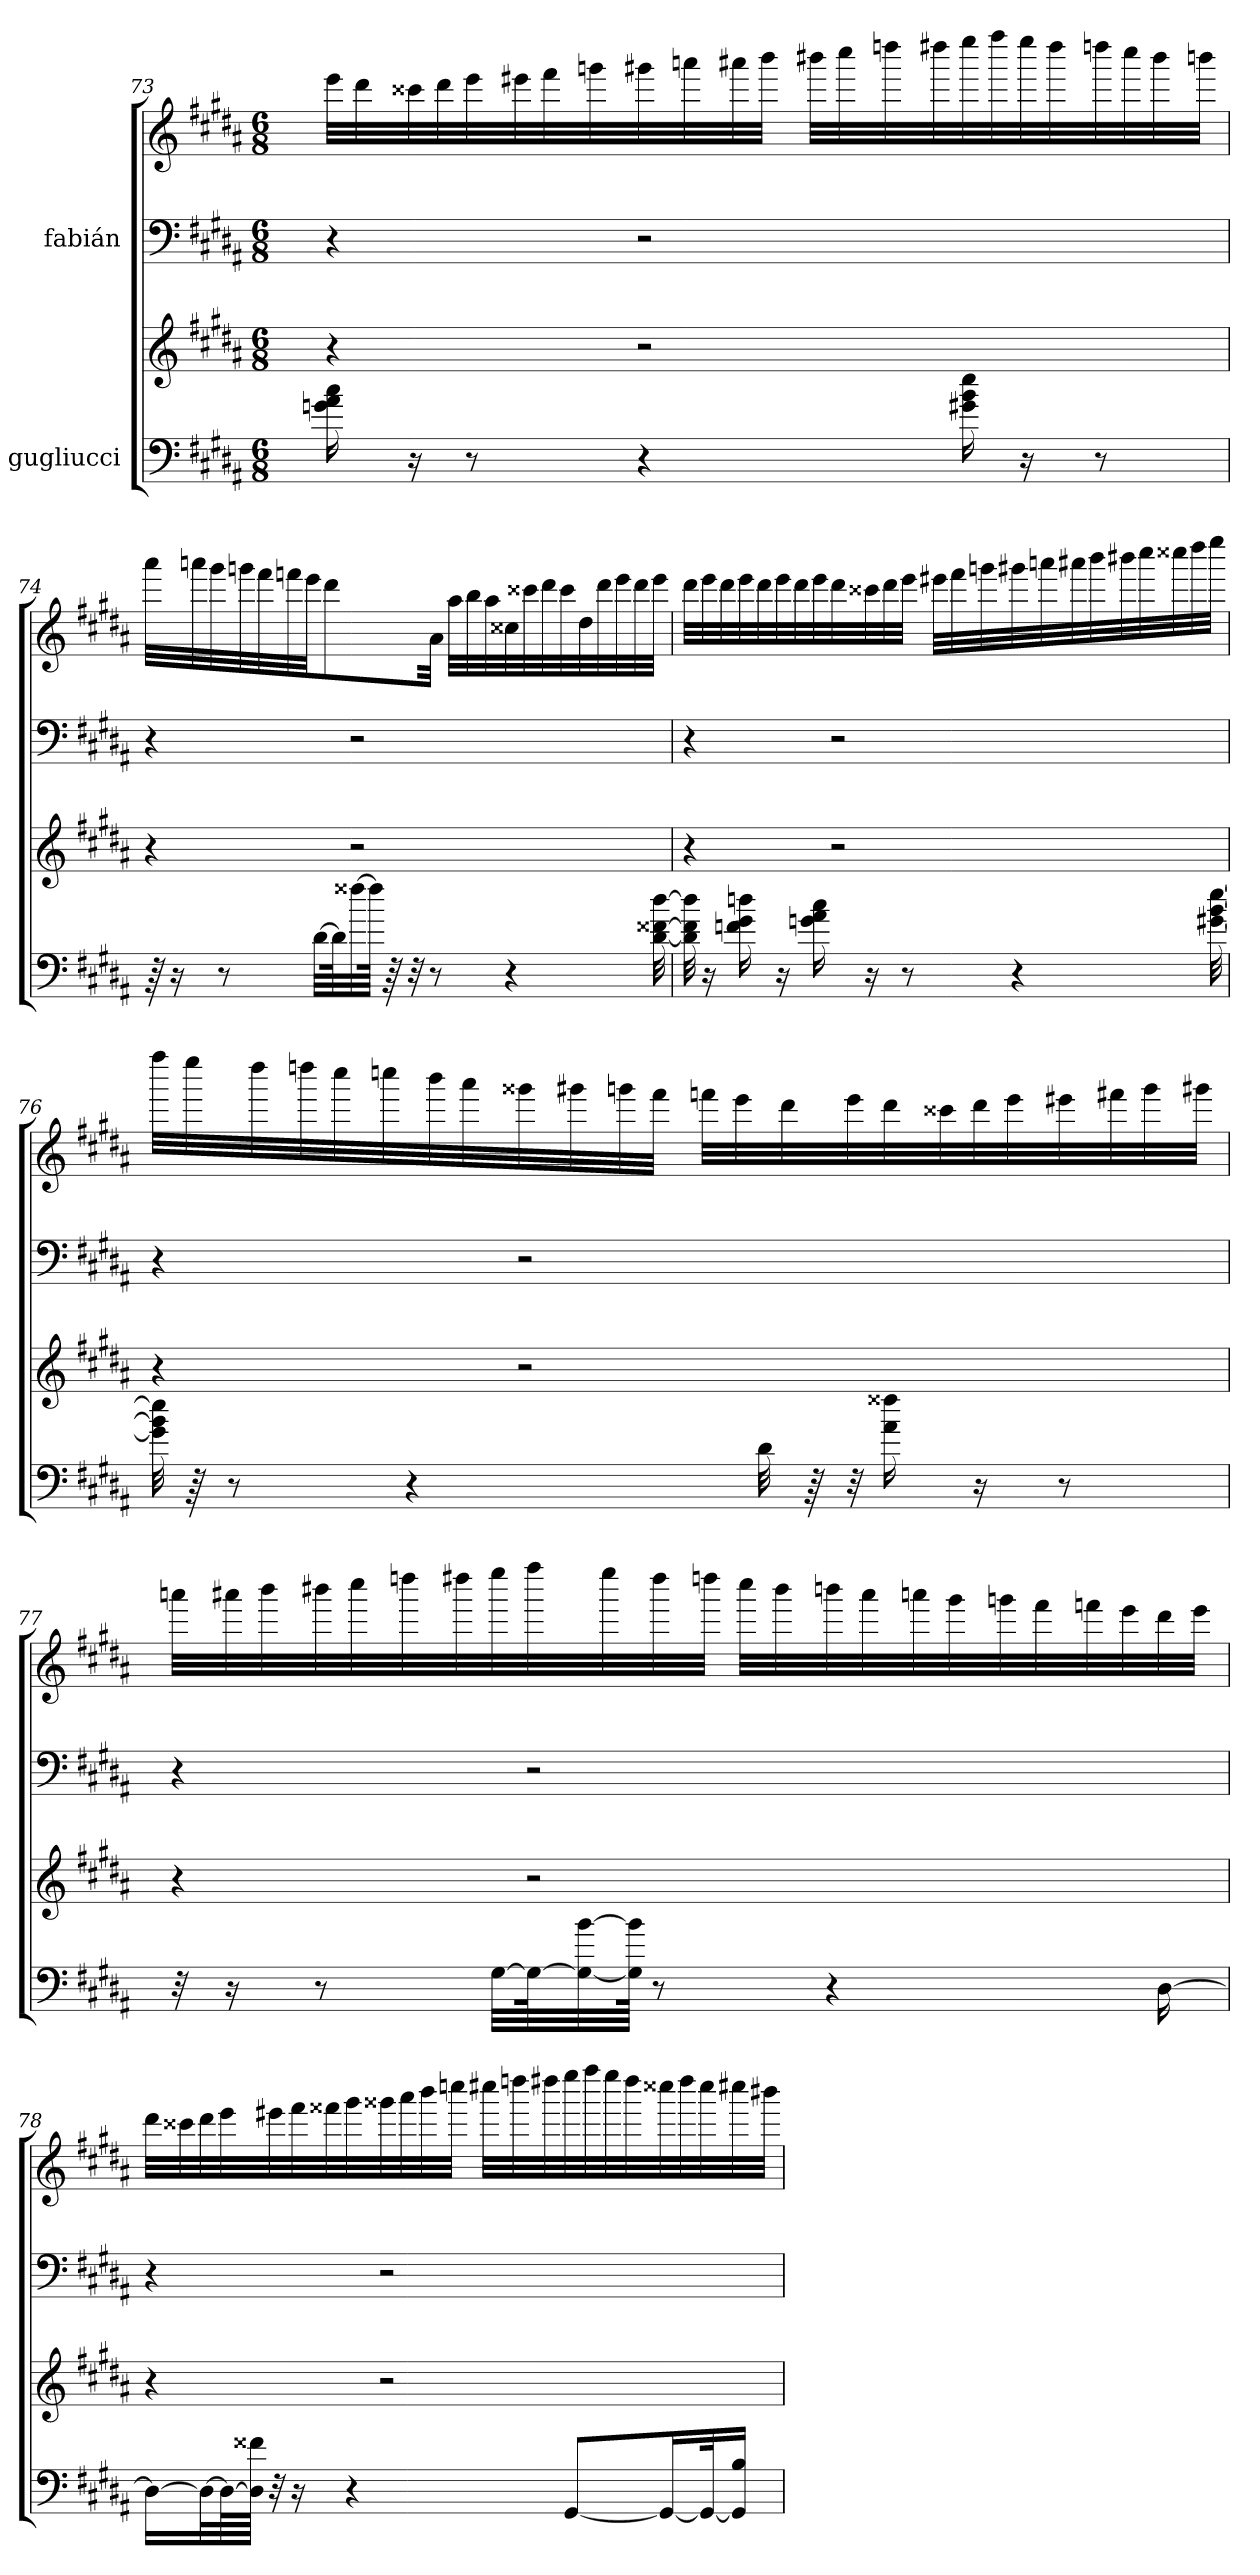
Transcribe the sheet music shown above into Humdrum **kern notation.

**kern	**kern	**kern	**kern
*part2	*part2	*part1	*part1
*staff4	*staff3	*staff2	*staff1
*I"gugliucci	*	*I"fabián	*
!!LO:LB:g=z
*clefF4	*clefG2	*clefF4	*clefG2
*k[f#c#g#d#a#]	*k[f#c#g#d#a#]	*k[f#c#g#d#a#]	*k[f#c#g#d#a#]
*B:	*B:	*B:	*B:
*M6/8	*M6/8	*M6/8	*M6/8
=73	=73	=73	=73
16gn\ 16a#\ 16cc#\	4r	4r	32eee\LLL
.	.	.	32ddd#\
16r	.	.	32ccc##X\
.	.	.	32ddd#\
8r	.	.	32eee\
.	.	.	32eee#X\
.	.	.	32fff#\
.	.	.	32gggn\
4r	2r	2r	32ggg#X\
.	.	.	32aaan\
.	.	.	32aaa#X\
.	.	.	32bbb\JJJ
.	.	.	32bbb#X\LLL
.	.	.	32cccc#\
.	.	.	32ddddn\
.	.	.	32dddd#X\
16g#X\ 16b\ 16ee\	.	.	32eeee\
.	.	.	32ffff#\
16r	.	.	32eeee\
.	.	.	32dddd#\
8r	.	.	32ddddn\
.	.	.	32cccc#\
.	.	.	32bbb#\
.	.	.	32bbbn\JJJ
!!LO:LB:g=z
=74	=74	=74	=74
64r	4r	4r	32aaa#\LLL
16r	.	.	.
.	.	.	32aaan\
.	.	.	32ggg#\
8r	.	.	.
.	.	.	32gggn\
.	.	.	32fff#\
.	.	.	32fffn\
.	.	.	32eee\JJ
[32d#\LLL	.	.	.
.	.	.	8ddd#\
64d#\K]	.	.	.
[32ff##X\	2r	2r	.
64ff##\JJJk]	.	.	.
64r	.	.	.
32r	.	.	.
8r	.	.	32a#\Jkk
.	.	.	32aa#\LLL
.	.	.	32bb\
.	.	.	32aa#\
4r	.	.	32cc##X\
.	.	.	32ccc##X\
.	.	.	32ddd#\
.	.	.	32ccc##\
.	.	.	32dd#\
.	.	.	32ddd#\
.	.	.	32eee\
.	.	.	32ddd#\
[32d#\ [32f##X\ [32dd#\	.	.	32eee\JJJ
!!LO:PB:g=z
=75	=75	=75	=75
32d#\] 32f##\] 32dd#\]	4r	4r	32ddd#\LLL
16r	.	.	32eee\
.	.	.	32ddd#\
16fn\ 16g#\ 16ddn\	.	.	32eee\
.	.	.	32ddd#\
16r	.	.	32eee\
.	.	.	32ddd#\
16gn\ 16a#\ 16cc#\	.	.	32eee\
.	2r	2r	32ddd#\
16r	.	.	32ccc##X\
.	.	.	32ddd#\
8r	.	.	32eee\JJJ
.	.	.	32eee#X\LLL
.	.	.	32fff#\
.	.	.	32gggn\
4r	.	.	32ggg#X\
.	.	.	32aaan\
.	.	.	32aaa#X\
.	.	.	32bbb\
.	.	.	32bbb#X\
.	.	.	32cccc#\
.	.	.	32cccc##X\
.	.	.	32dddd#\
[32g#X\ [32b\ [32ee\	.	.	32eeee\JJJ
!!LO:LB:g=z
=76	=76	=76	=76
32g#\] 32b\] 32ee\]	4r	4r	32ffff#\LLL
64r	.	.	32eeee\
8r	.	.	.
.	.	.	32dddd#\
.	.	.	32ddddn\
.	.	.	32cccc#\
.	.	.	32ccccn\
4r	.	.	.
.	.	.	32bbb\
.	.	.	32aaa#\
.	2r	2r	32ggg##X\
.	.	.	32ggg#X\
.	.	.	32gggn\
.	.	.	32fff#\JJJ
.	.	.	32fffn\LLL
.	.	.	32eee\
32d#\	.	.	.
.	.	.	32ddd#\
64r	.	.	.
32r	.	.	32eee\
16a#\ 16ff##X\	.	.	32ddd#\
.	.	.	32ccc##X\
16r	.	.	32ddd#\
.	.	.	32eee\
8r	.	.	32eee#X\
.	.	.	32fff#X\
.	.	.	32ggg\
.	.	.	32ggg#X\JJJ
!!LO:LB:g=z
=77	=77	=77	=77
32r	4r	4r	32aaan\LLL
16r	.	.	32aaa#X\
.	.	.	32bbb\
8r	.	.	32bbb#X\
.	.	.	32cccc#\
.	.	.	32ddddn\
.	.	.	32dddd#X\
[32G#\LLL	.	.	32eeee\
64G#\K_	2r	2r	32ffff#\
32G#\_ [32b\	.	.	.
.	.	.	32eeee\
64G#\] 64b\]JJJk	.	.	.
8r	.	.	32dddd#\
.	.	.	32ddddn\JJJ
.	.	.	32cccc#\LLL
.	.	.	32bbb#\
4r	.	.	32bbbn\
.	.	.	32aaa#\
.	.	.	32aaan\
.	.	.	32ggg#\
.	.	.	32gggn\
.	.	.	32fff#\
.	.	.	32fffn\
.	.	.	32eee\
[16D#\	.	.	32ddd#\
.	.	.	32eee\JJJ
!!LO:PB:g=z
=78	=78	=78	=78
16D#\LL_	4r	4r	32ddd#\LLL
.	.	.	32ccc##X\
32D#\L_	.	.	32ddd#\
64D#\L_	.	.	32eee\
64D#\] 64f##X\JJJJ	.	.	.
32r	.	.	32eee#X\
16r	.	.	32fff#\
.	.	.	32fff##X\
4r	.	.	32ggg#\
.	2r	2r	32ggg##X\
.	.	.	32aaa#\
.	.	.	32bbb\
.	.	.	32ccccn\JJJ
.	.	.	32cccc#X\LLL
.	.	.	32ddddn\
.	.	.	32dddd#X\
[8GG#/L	.	.	32eeee\
.	.	.	32ffff#\
.	.	.	32eeee\
.	.	.	32dddd#\
16GG#/L_	.	.	32cccc##X\
.	.	.	32dddd#\
32GG#/K_	.	.	32cccc##\
16GG#/] 16B/JJ	.	.	32cccc#X\
.	.	.	32bbb#X\JJJ
=	=	=	=
*-	*-	*-	*-
